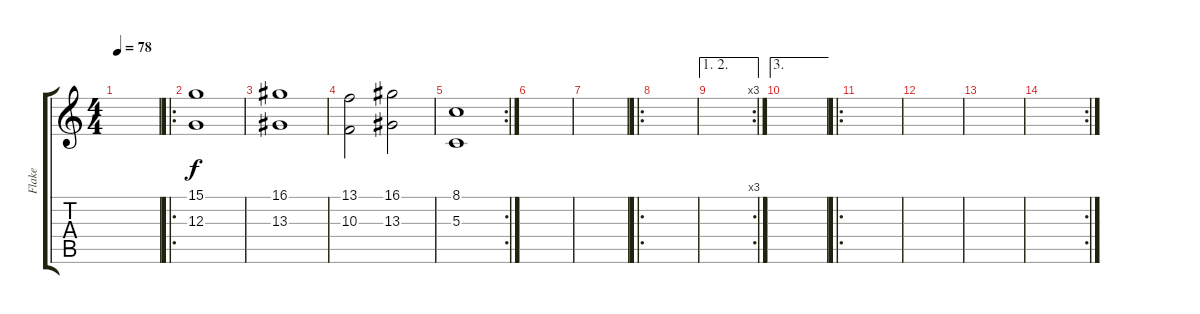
\track ("Flake" "Flake") {instrument choiraahs}
\staff {score tabs}
\tuning (E4 B3 G3 D3 A2 E2) {hide}
\ts (4 4)
\tempo 78
\clef g2
\ks c
|
\ro
(15.1 12.3).1 |
(16.1 13.3).1 |
(13.1 10.3).2 (16.1 13.3).2 |
\rc 2
(8.1 5.3).1 |
|
|
\ro
|
\ae (1 2)
\rc 3
|
\ae 3
|
\ro
|
|
|
\rc 2
